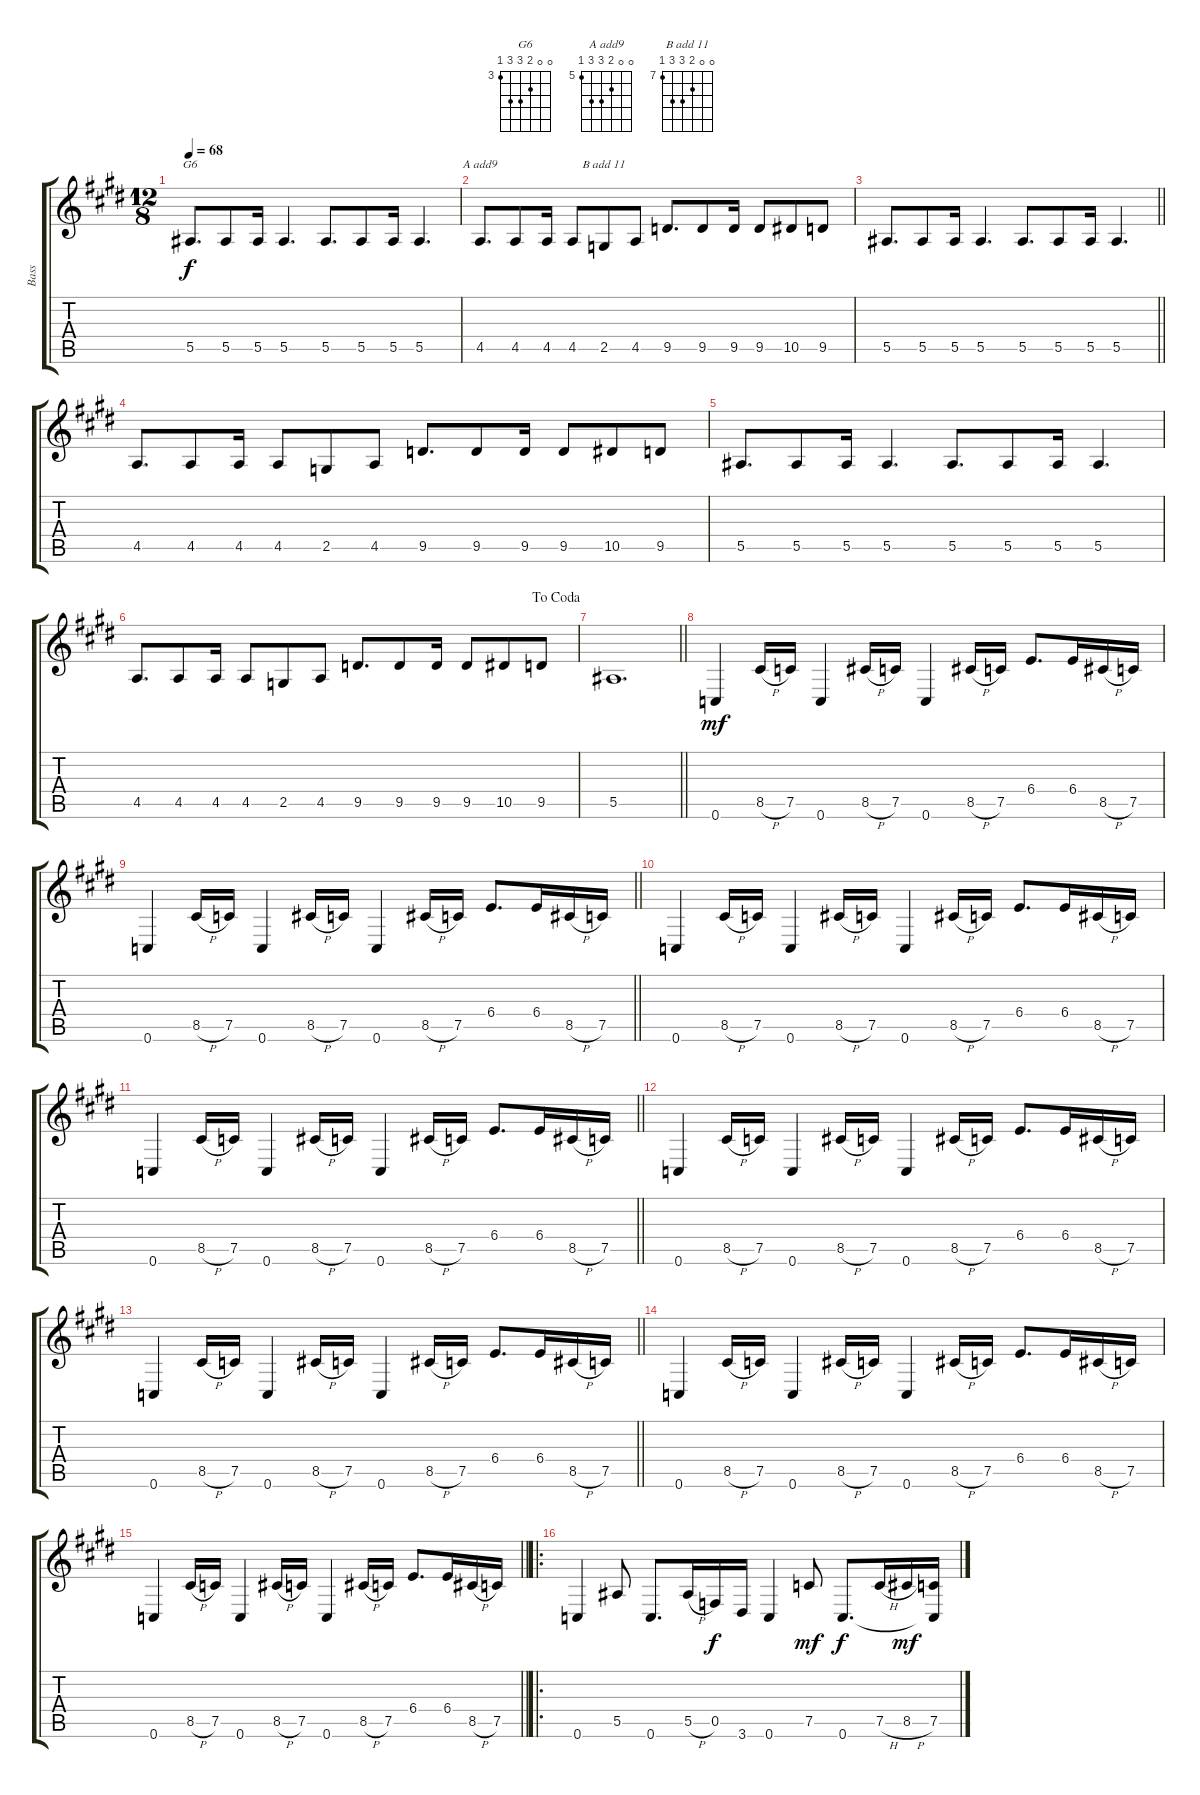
\track ("Bass" "Bass") {instrument electricbassfinger}
\staff {score tabs}
\tuning (C4 G3 Eb3 Bb2 F2 C2) {hide}
\chord ("G6" 0 0 4 5 5 3) {firstfret 3}
\chord ("A add9" 0 0 6 7 7 5) {firstfret 5}
\chord ("B add 11" 0 0 8 9 9 7) {firstfret 7}
\ts (12 8)
\tempo 68
\clef g2
\ks e
5.5.8{d ch "G6" dy f} 5.5.8 5.5.16 5.5.4{d} 5.5.8{d} 5.5.8 5.5.16 5.5.4{d} |
4.5.8{d ch "A add9"} 4.5.8 4.5.16 4.5.8 2.5.8{ch "B add 11"} 4.5.8 9.5.8{d} 9.5.8 9.5.16 9.5.8 10.5.8 9.5.8 |
\barLineRight lightlight
5.5.8{d} 5.5.8 5.5.16 5.5.4{d} 5.5.8{d} 5.5.8 5.5.16 5.5.4{d} |
4.5.8{d} 4.5.8 4.5.16 4.5.8 2.5.8 4.5.8 9.5.8{d} 9.5.8 9.5.16 9.5.8 10.5.8 9.5.8 |
5.5.8{d} 5.5.8 5.5.16 5.5.4{d} 5.5.8{d} 5.5.8 5.5.16 5.5.4{d} |
\jump dacoda
4.5.8{d} 4.5.8 4.5.16 4.5.8 2.5.8 4.5.8 9.5.8{d} 9.5.8 9.5.16 9.5.8 10.5.8 9.5.8 |
\barLineRight lightlight
5.5.1{d} |
0.6.4{dy mf} 8.5{h}.16 7.5.16 0.6.4 8.5{h}.16 7.5.16 0.6.4 8.5{h}.16 7.5.16 6.4.8{d} 6.4.16 8.5{h}.16 7.5.16 |
\barLineRight lightlight
0.6.4 8.5{h}.16 7.5.16 0.6.4 8.5{h}.16 7.5.16 0.6.4 8.5{h}.16 7.5.16 6.4.8{d} 6.4.16 8.5{h}.16 7.5.16 |
0.6.4 8.5{h}.16 7.5.16 0.6.4 8.5{h}.16 7.5.16 0.6.4 8.5{h}.16 7.5.16 6.4.8{d} 6.4.16 8.5{h}.16 7.5.16 |
\barLineRight lightlight
0.6.4 8.5{h}.16 7.5.16 0.6.4 8.5{h}.16 7.5.16 0.6.4 8.5{h}.16 7.5.16 6.4.8{d} 6.4.16 8.5{h}.16 7.5.16 |
0.6.4 8.5{h}.16 7.5.16 0.6.4 8.5{h}.16 7.5.16 0.6.4 8.5{h}.16 7.5.16 6.4.8{d} 6.4.16 8.5{h}.16 7.5.16 |
\barLineRight lightlight
0.6.4 8.5{h}.16 7.5.16 0.6.4 8.5{h}.16 7.5.16 0.6.4 8.5{h}.16 7.5.16 6.4.8{d} 6.4.16 8.5{h}.16 7.5.16 |
0.6.4 8.5{h}.16 7.5.16 0.6.4 8.5{h}.16 7.5.16 0.6.4 8.5{h}.16 7.5.16 6.4.8{d} 6.4.16 8.5{h}.16 7.5.16 |
\barLineRight lightlight
0.6.4 8.5{h}.16 7.5.16 0.6.4 8.5{h}.16 7.5.16 0.6.4 8.5{h}.16 7.5.16 6.4.8{d} 6.4.16 8.5{h}.16 7.5.16 |
\ro
0.6.4 5.5.8 0.6.8{d} 5.5{h}.16 0.5.16{dy f} 3.6.16 0.6.4 7.5.8{dy mf} 0.6.8{d dy f} 7.5{h}.16 8.5{h}.16{dy mf} (7.5 0.6{t}).16
